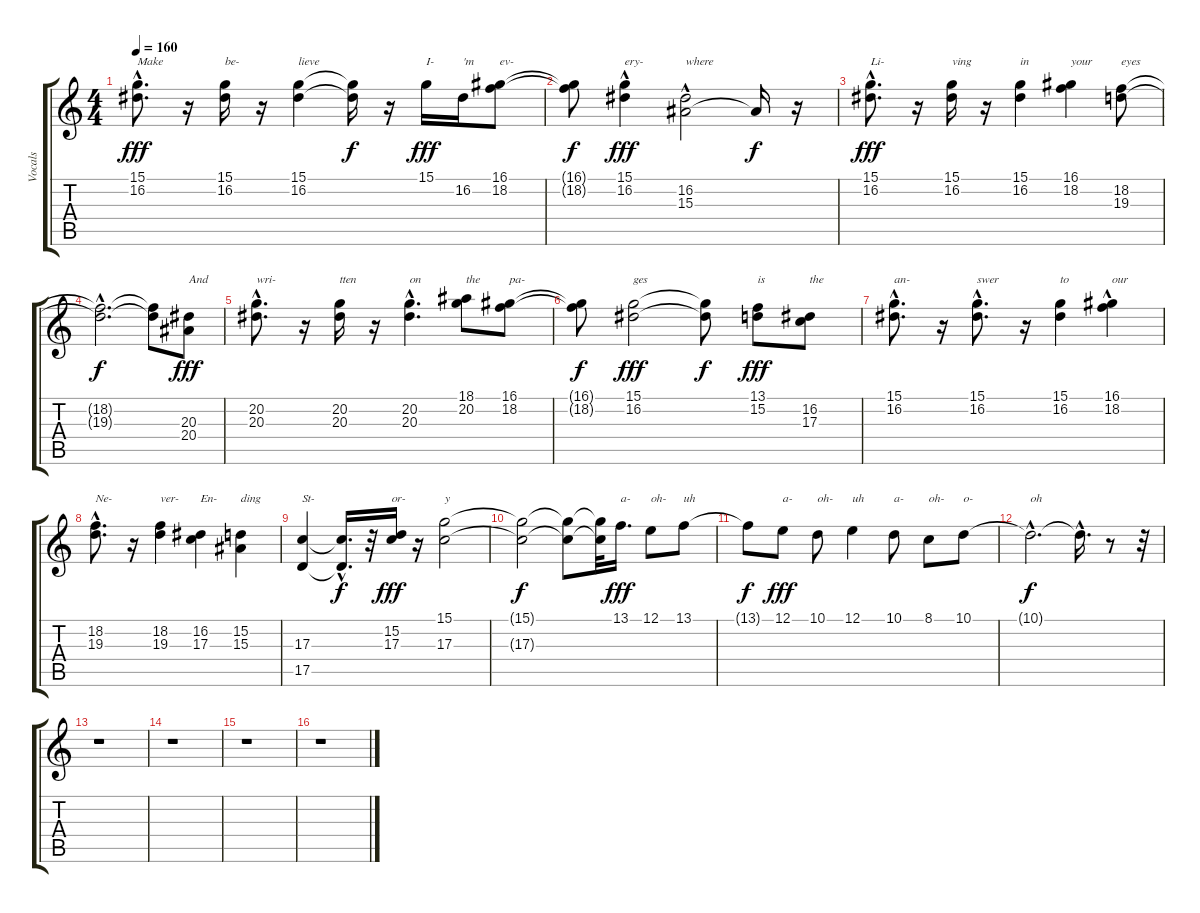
\track ("Vocals" "Vocals") {instrument lead8bassandlead}
\staff {score tabs}
\tuning (E4 B3 G3 D3 A2 E2) {hide}
\ts (4 4)
\tempo 160
\clef g2
\ks c
(15.1{hac} 16.2{hac}).8{d txt "Make" dy fff} r.16 (15.1 16.2).16{txt "be-"} r.16 (15.1 16.2).4{txt "lieve"} (15.1{t} 16.2{t}).16{dy f} r.16 15.1.16{txt "I-" dy fff} 16.2.16{txt "'m"} (16.1 18.2).8{txt "ev-"} |
(16.1{t} 18.2{t}).8{dy f} (15.1 16.2{hac}).4{txt "ery-" dy fff} (16.2{hac} 15.3).2{txt "where"} 15.3{t}.16{dy f} r.16 |
(15.1{hac} 16.2{hac}).8{d txt "Li-" dy fff} r.16 (15.1 16.2).16{txt "ving"} r.16 (15.1 16.2).4{txt "in"} (16.1 18.2).4{txt "your"} (18.2 19.3).8{txt "eyes"} |
(18.2{hac t} 19.3{hac t}).2{d dy f} (18.2{t} 19.3{t}).8 (20.3 20.4).8{txt "And" dy fff} |
(20.2{hac} 20.3{hac}).8{d txt "wri-"} r.16 (20.2 20.3).16{txt "tten"} r.16 (20.2{hac} 20.3{hac}).4{d txt "on"} (18.1 20.2).8{txt "the"} (16.1 18.2).8{txt "pa-"} |
(16.1{t} 18.2{t}).8{dy f} (15.1 16.2).2{txt "ges" dy fff} (15.1{t} 16.2{t}).8{dy f} (13.1 15.2).8{txt "is" dy fff} (16.2 17.3).8{txt "the"} |
(15.1{hac} 16.2{hac}).8{d txt "an-"} r.16 (15.1{hac} 16.2{hac}).8{d txt "swer"} r.16 (15.1 16.2).4{txt "to"} (16.1 18.2{hac}).4{txt "our"} |
(18.2{hac} 19.3{hac}).8{d txt "Ne-"} r.16 (18.2 19.3).4{txt "ver-"} (16.2 17.3).4{txt "En-"} (15.2 15.3).4{txt "ding"} |
(17.3 17.5).4{txt "St-"} (17.3{hac t} 17.5{hac t}).16{d dy f} r.32 (15.2 17.3).16{txt "or-" dy fff} r.16 (15.1 17.3).2{txt "y"} |
(15.1{t} 17.3{t}).2{dy f} (15.1{t} 17.3{t}).8 (15.1{t} 17.3{t}).32 13.1.16{d txt "a-" dy fff} 12.1.8{txt "oh-"} 13.1.8{txt "uh"} |
13.1{t}.8{dy f} 12.1.8{txt "a-" dy fff} 10.1.8{txt "oh-"} 12.1.4{txt "uh"} 10.1.8{txt "a-"} 8.1.8{txt "oh-"} 10.1.8{txt "o-"} |
10.1{hac t}.2{d txt "oh" dy f} 10.1{hac t}.16{d} r.8 r.32 |
r.1 |
r.1 |
r.1 |
r.1
